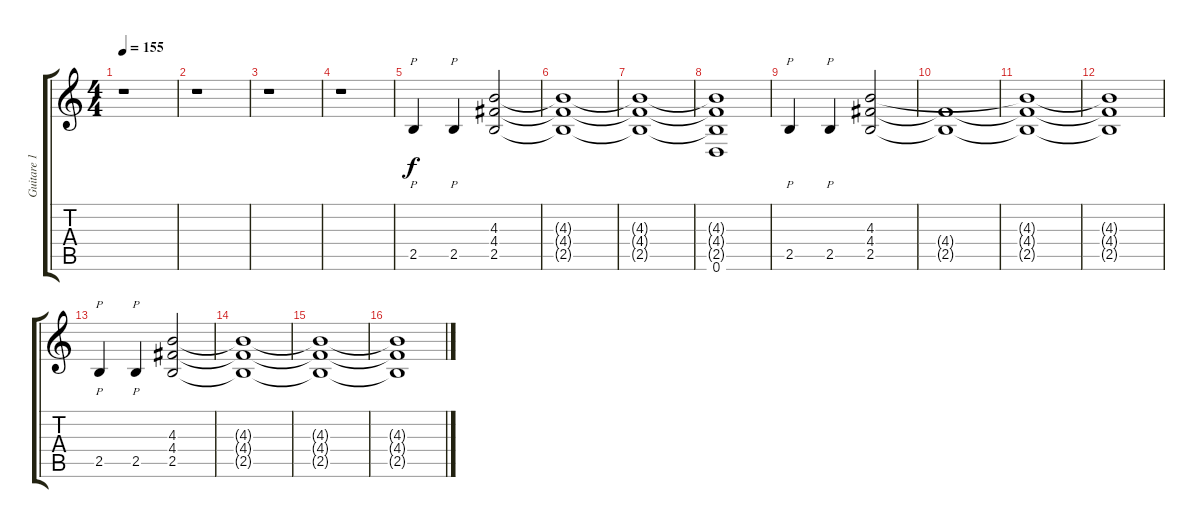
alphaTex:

\track ("Guitare 1" "Guitare 1") {instrument distortionguitar}
\staff {score tabs}
\tuning (E4 B3 G3 D3 A2 D2) {hide}
\ts (4 4)
\tempo 155
\clef g2
\ks c
r.1{dy f} |
r.1 |
r.1 |
r.1 |
2.5.4{p} 2.5.4{p} (4.3 4.4 2.5).2 |
(4.3{t} 4.4{t} 2.5{t}).1 |
(4.3{t} 4.4{t} 2.5{t}).1 |
(4.3{t} 4.4{t} 2.5{t} 0.6).1 |
2.5.4{p} 2.5.4{p} (4.3 4.4 2.5).2 |
(4.4{t} 2.5{t}).1 |
(4.3{t} 4.4{t} 2.5{t}).1 |
(4.3{t} 4.4{t} 2.5{t}).1 |
2.5.4{p} 2.5.4{p} (4.3 4.4 2.5).2 |
(4.3{t} 4.4{t} 2.5{t}).1 |
(4.3{t} 4.4{t} 2.5{t}).1 |
(4.3{t} 4.4{t} 2.5{t}).1
